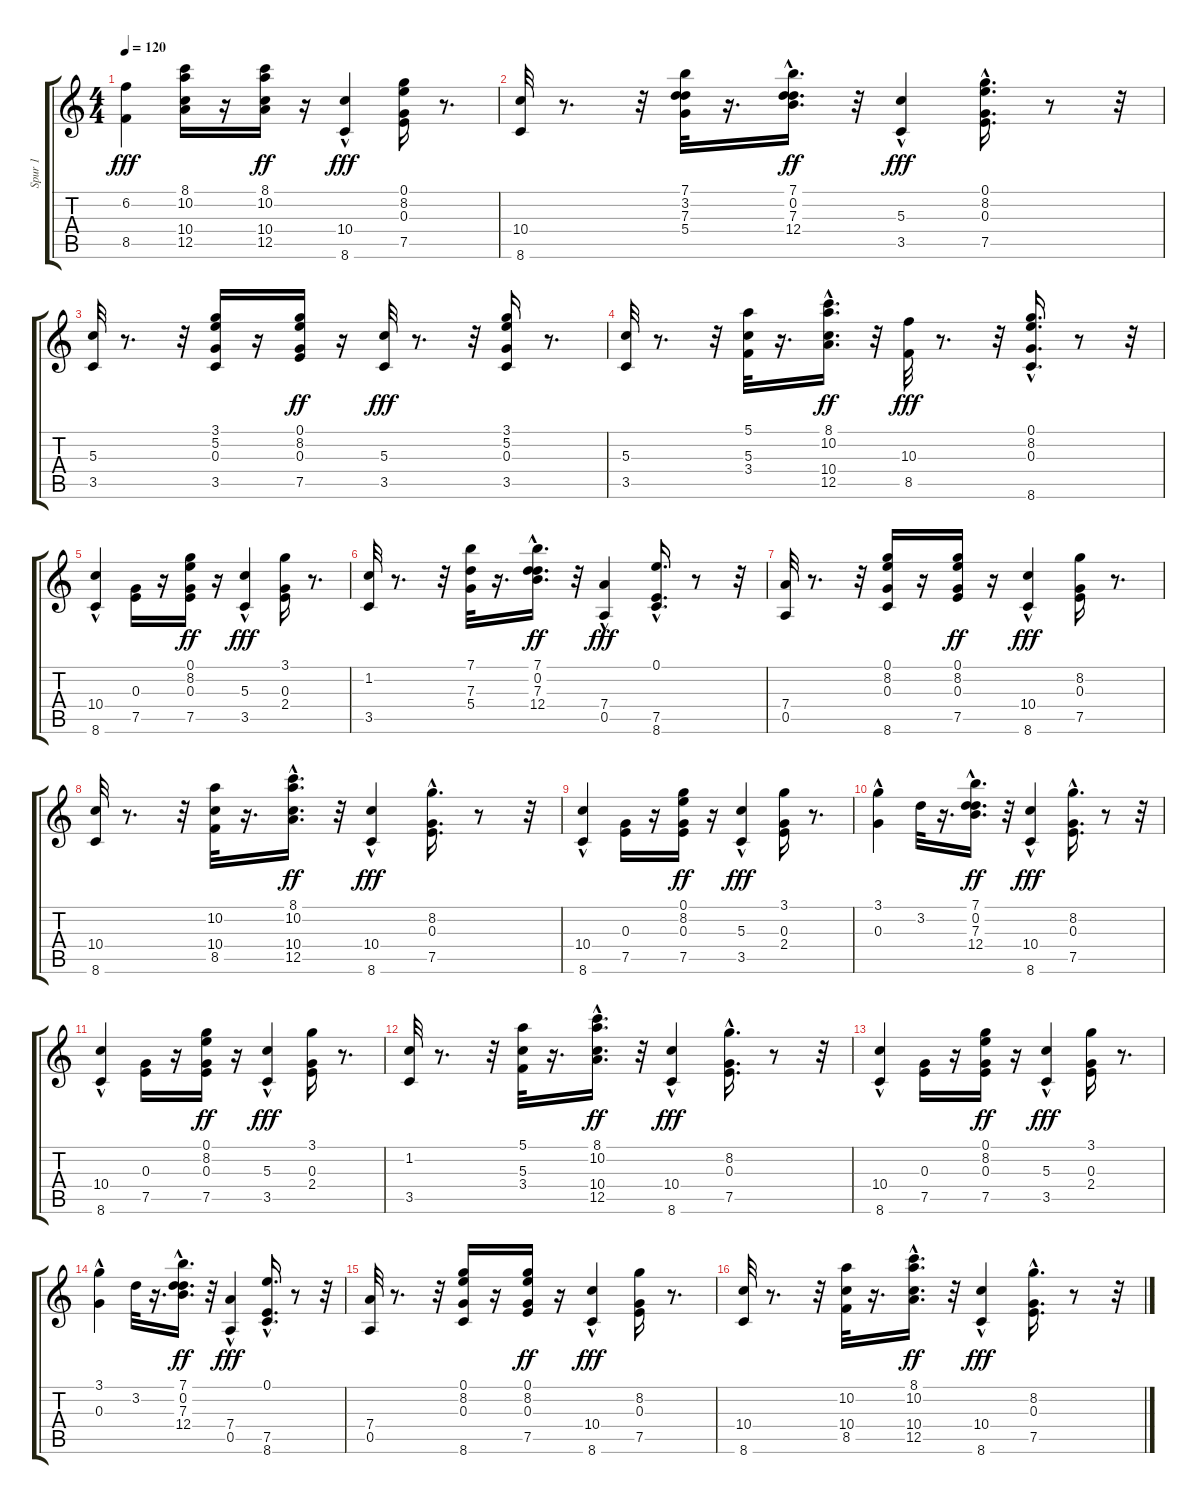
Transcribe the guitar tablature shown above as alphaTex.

\track ("Spur 1" "Spur 1") {instrument acousticguitarnylon}
\staff {score tabs}
\tuning (E4 B3 G3 D3 A2 E2) {hide}
\ts (4 4)
\tempo 120
\clef g2
\ks c
(6.2 8.5).4{dy fff} (8.1 10.2 10.4 12.5).16 r.16 (8.1 10.2 10.4 12.5).16{dy ff} r.16 (10.4{hac} 8.6).4{dy fff} (0.1 8.2 0.3 7.5).16 r.8{d} |
(10.4 8.6).32 r.8{d} r.32 (7.1 3.2 7.3 5.4).32 r.16{d} (7.1 0.2{hac} 7.3{hac} 12.4{hac}).16{d dy ff} r.32 (5.3{hac} 3.5).4{dy fff} (0.1 8.2 0.3{hac} 7.5).16{d} r.8 r.32 |
(5.3 3.5).32 r.8{d} r.32 (3.1 5.2 0.3 3.5).16 r.16 (0.1 8.2 0.3 7.5).16{dy ff} r.16 (5.3 3.5).32{dy fff} r.8{d} r.32 (3.1 5.2 0.3 3.5).16 r.8{d} |
(5.3 3.5).32 r.8{d} r.32 (5.1 5.3 3.4).32 r.16{d} (8.1 10.2 10.4{hac} 12.5{hac}).16{d dy ff} r.32 (10.3 8.5).32{dy fff} r.8{d} r.32 (0.1 8.2 0.3{hac} 8.6).16{d} r.8 r.32 |
(10.4 8.6{hac}).4 (0.3 7.5).16 r.16 (0.1 8.2 0.3 7.5).16{dy ff} r.16 (5.3{hac} 3.5).4{dy fff} (3.1 0.3 2.4).16 r.8{d} |
(1.2 3.5).32 r.8{d} r.32 (7.1 7.3 5.4).32 r.16{d} (7.1 0.2{hac} 7.3{hac} 12.4{hac}).16{d dy ff} r.32 (7.4{hac} 0.5).4{dy fff} (0.1 7.5{hac} 8.6).16{d} r.8 r.32 |
(7.4 0.5).32 r.8{d} r.32 (0.1 8.2 0.3 8.6).16 r.16 (0.1 8.2 0.3 7.5).16{dy ff} r.16 (10.4{hac} 8.6).4{dy fff} (8.2 0.3 7.5).16 r.8{d} |
(10.4 8.6).32 r.8{d} r.32 (10.2 10.4 8.5).32 r.16{d} (8.1 10.2 10.4{hac} 12.5{hac}).16{d dy ff} r.32 (10.4{hac} 8.6).4{dy fff} (8.2 0.3{hac} 7.5).16{d} r.8 r.32 |
(10.4 8.6{hac}).4 (0.3 7.5).16 r.16 (0.1 8.2 0.3 7.5).16{dy ff} r.16 (5.3{hac} 3.5).4{dy fff} (3.1 0.3 2.4).16 r.8{d} |
(3.1 0.3{hac}).4 3.2.32 r.16{d} (7.1 0.2{hac} 7.3{hac} 12.4{hac}).16{d dy ff} r.32 (10.4{hac} 8.6).4{dy fff} (8.2 0.3{hac} 7.5).16{d} r.8 r.32 |
(10.4 8.6{hac}).4 (0.3 7.5).16 r.16 (0.1 8.2 0.3 7.5).16{dy ff} r.16 (5.3{hac} 3.5).4{dy fff} (3.1 0.3 2.4).16 r.8{d} |
(1.2 3.5).32 r.8{d} r.32 (5.1 5.3 3.4).32 r.16{d} (8.1 10.2 10.4{hac} 12.5{hac}).16{d dy ff} r.32 (10.4{hac} 8.6).4{dy fff} (8.2 0.3{hac} 7.5).16{d} r.8 r.32 |
(10.4 8.6{hac}).4 (0.3 7.5).16 r.16 (0.1 8.2 0.3 7.5).16{dy ff} r.16 (5.3{hac} 3.5).4{dy fff} (3.1 0.3 2.4).16 r.8{d} |
(3.1 0.3{hac}).4 3.2.32 r.16{d} (7.1 0.2{hac} 7.3{hac} 12.4{hac}).16{d dy ff} r.32 (7.4{hac} 0.5).4{dy fff} (0.1 7.5{hac} 8.6).16{d} r.8 r.32 |
(7.4 0.5).32 r.8{d} r.32 (0.1 8.2 0.3 8.6).16 r.16 (0.1 8.2 0.3 7.5).16{dy ff} r.16 (10.4{hac} 8.6).4{dy fff} (8.2 0.3 7.5).16 r.8{d} |
(10.4 8.6).32 r.8{d} r.32 (10.2 10.4 8.5).32 r.16{d} (8.1 10.2 10.4{hac} 12.5{hac}).16{d dy ff} r.32 (10.4{hac} 8.6).4{dy fff} (8.2 0.3{hac} 7.5).16{d} r.8 r.32
